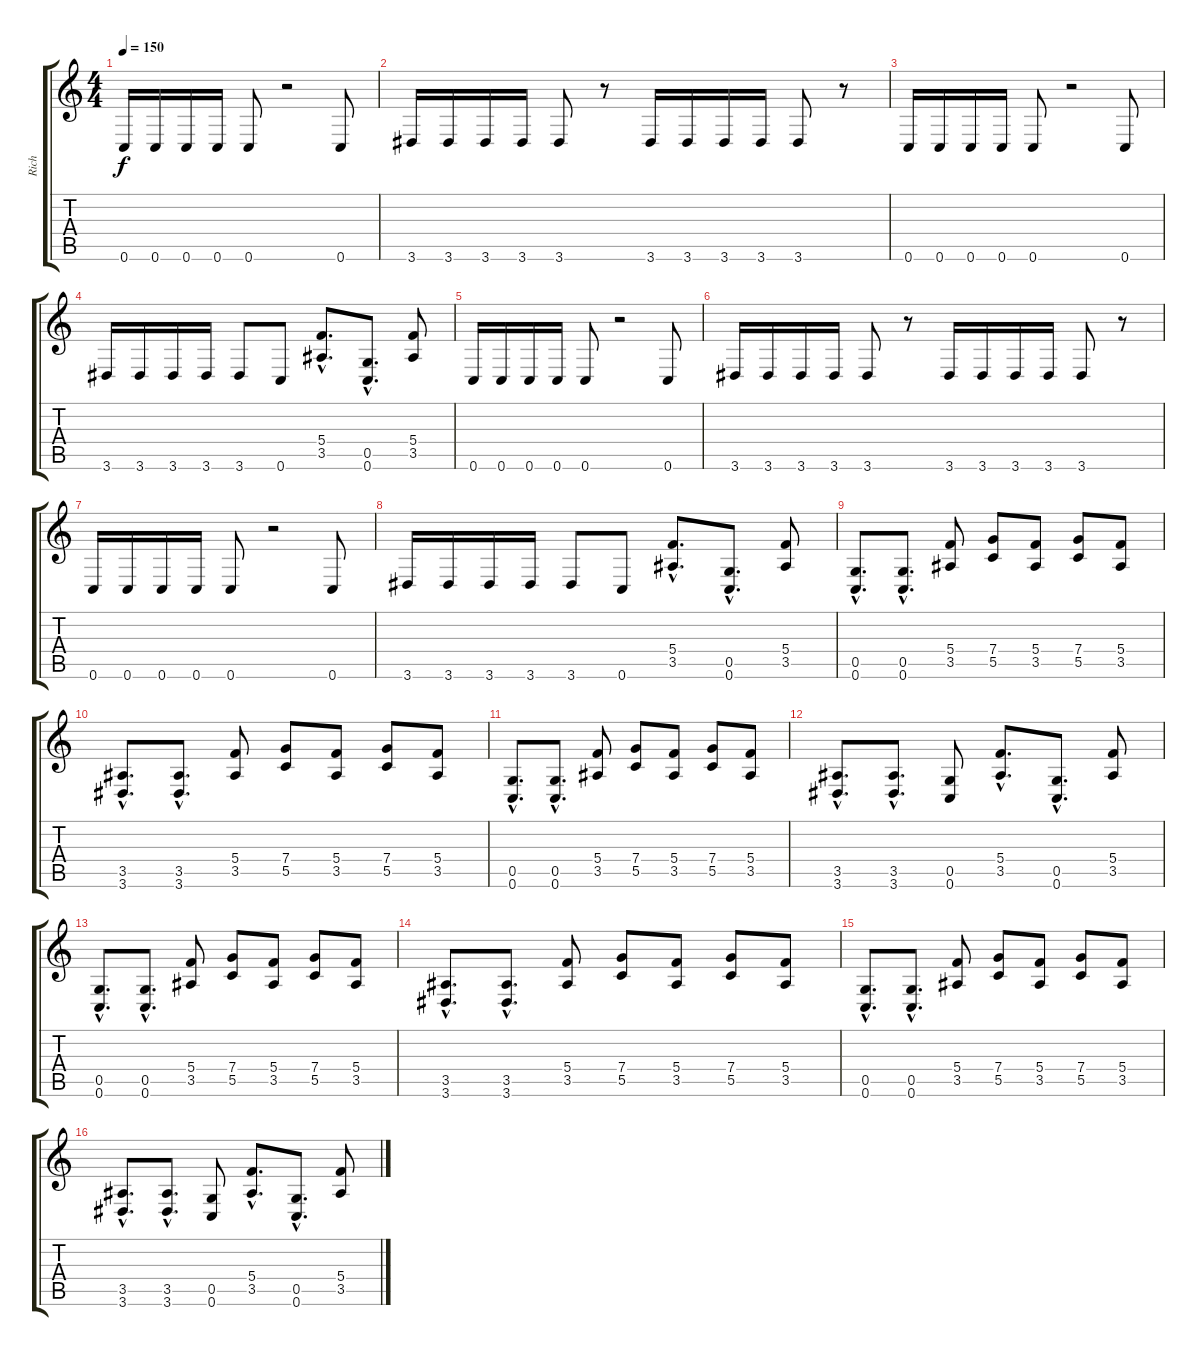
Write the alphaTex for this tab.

\track ("Rich" "Rich") {instrument distortionguitar}
\staff {score tabs}
\tuning (D4 A3 F3 C3 G2 C2) {hide}
\ts (4 4)
\tempo 150
\clef g2
\ks c
0.6.16{dy f} 0.6.16 0.6.16 0.6.16 0.6.8 r.2 0.6.8 |
3.6.16 3.6.16 3.6.16 3.6.16 3.6.8 r.8 3.6.16 3.6.16 3.6.16 3.6.16 3.6.8 r.8 |
0.6.16 0.6.16 0.6.16 0.6.16 0.6.8 r.2 0.6.8 |
3.6.16 3.6.16 3.6.16 3.6.16 3.6.8 0.6.8 (5.4{hac} 3.5{hac}).8{d} (0.5{hac} 0.6{hac}).8{d} (5.4 3.5).8 |
0.6.16 0.6.16 0.6.16 0.6.16 0.6.8 r.2 0.6.8 |
3.6.16 3.6.16 3.6.16 3.6.16 3.6.8 r.8 3.6.16 3.6.16 3.6.16 3.6.16 3.6.8 r.8 |
0.6.16 0.6.16 0.6.16 0.6.16 0.6.8 r.2 0.6.8 |
3.6.16 3.6.16 3.6.16 3.6.16 3.6.8 0.6.8 (5.4{hac} 3.5{hac}).8{d} (0.5{hac} 0.6{hac}).8{d} (5.4 3.5).8 |
(0.5{hac} 0.6{hac}).8{d} (0.5{hac} 0.6{hac}).8{d} (5.4 3.5).8 (7.4 5.5).8 (5.4 3.5).8 (7.4 5.5).8 (5.4 3.5).8 |
(3.5{hac} 3.6{hac}).8{d} (3.5{hac} 3.6{hac}).8{d} (5.4 3.5).8 (7.4 5.5).8 (5.4 3.5).8 (7.4 5.5).8 (5.4 3.5).8 |
(0.5{hac} 0.6{hac}).8{d} (0.5{hac} 0.6{hac}).8{d} (5.4 3.5).8 (7.4 5.5).8 (5.4 3.5).8 (7.4 5.5).8 (5.4 3.5).8 |
(3.5{hac} 3.6{hac}).8{d} (3.5{hac} 3.6{hac}).8{d} (0.5 0.6).8 (5.4{hac} 3.5{hac}).8{d} (0.5{hac} 0.6{hac}).8{d} (5.4 3.5).8 |
(0.5{hac} 0.6{hac}).8{d} (0.5{hac} 0.6{hac}).8{d} (5.4 3.5).8 (7.4 5.5).8 (5.4 3.5).8 (7.4 5.5).8 (5.4 3.5).8 |
(3.5{hac} 3.6{hac}).8{d} (3.5{hac} 3.6{hac}).8{d} (5.4 3.5).8 (7.4 5.5).8 (5.4 3.5).8 (7.4 5.5).8 (5.4 3.5).8 |
(0.5{hac} 0.6{hac}).8{d} (0.5{hac} 0.6{hac}).8{d} (5.4 3.5).8 (7.4 5.5).8 (5.4 3.5).8 (7.4 5.5).8 (5.4 3.5).8 |
(3.5{hac} 3.6{hac}).8{d} (3.5{hac} 3.6{hac}).8{d} (0.5 0.6).8 (5.4{hac} 3.5{hac}).8{d} (0.5{hac} 0.6{hac}).8{d} (5.4 3.5).8
